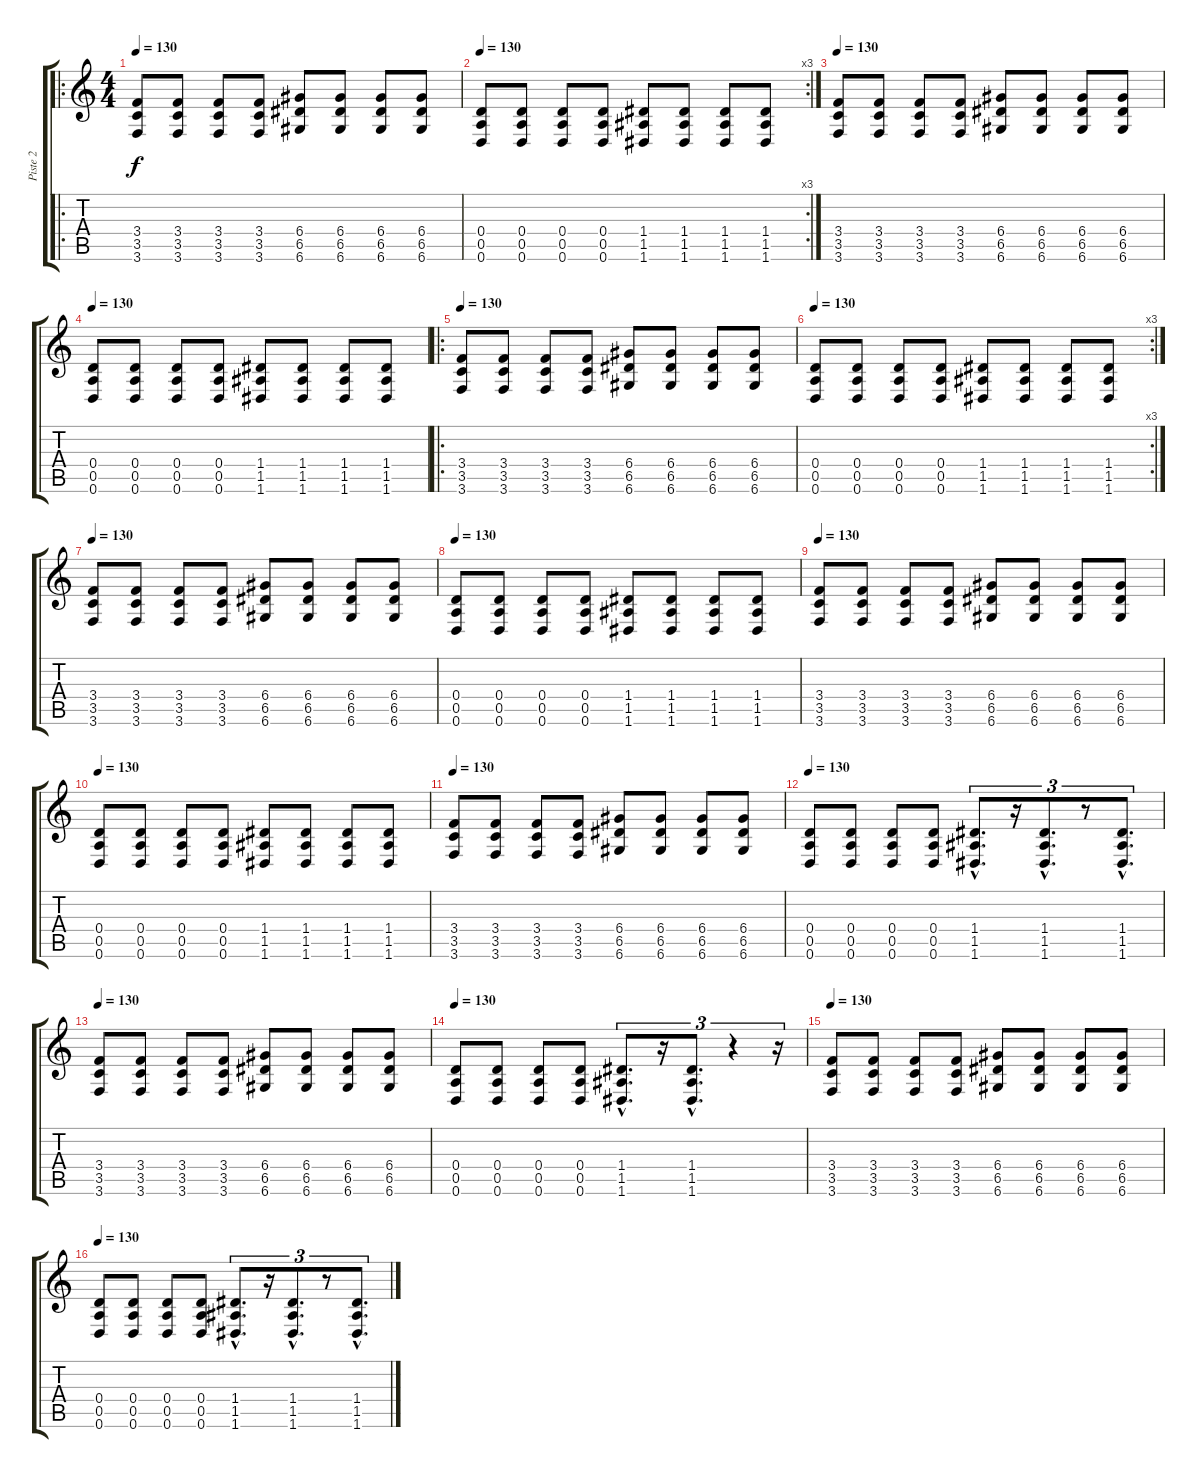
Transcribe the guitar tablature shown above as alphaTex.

\track ("Piste 2" "Piste 2") {instrument overdrivenguitar}
\staff {score tabs}
\tuning (E4 B3 G3 D3 A2 D2) {hide}
\ro
\ts (4 4)
\tempo 130
\clef g2
\ks c
(3.4 3.5 3.6).8{dy f} (3.4 3.5 3.6).8 (3.4 3.5 3.6).8 (3.4 3.5 3.6).8 (6.4 6.5 6.6).8 (6.4 6.5 6.6).8 (6.4 6.5 6.6).8 (6.4 6.5 6.6).8 |
\rc 3
\tempo 130
(0.4 0.5 0.6).8 (0.4 0.5 0.6).8 (0.4 0.5 0.6).8 (0.4 0.5 0.6).8 (1.4 1.5 1.6).8 (1.4 1.5 1.6).8 (1.4 1.5 1.6).8 (1.4 1.5 1.6).8 |
\tempo 130
(3.4 3.5 3.6).8 (3.4 3.5 3.6).8 (3.4 3.5 3.6).8 (3.4 3.5 3.6).8 (6.4 6.5 6.6).8 (6.4 6.5 6.6).8 (6.4 6.5 6.6).8 (6.4 6.5 6.6).8 |
\tempo 130
(0.4 0.5 0.6).8 (0.4 0.5 0.6).8 (0.4 0.5 0.6).8 (0.4 0.5 0.6).8 (1.4 1.5 1.6).8 (1.4 1.5 1.6).8 (1.4 1.5 1.6).8 (1.4 1.5 1.6).8 |
\ro
\tempo 130
(3.4 3.5 3.6).8 (3.4 3.5 3.6).8 (3.4 3.5 3.6).8 (3.4 3.5 3.6).8 (6.4 6.5 6.6).8 (6.4 6.5 6.6).8 (6.4 6.5 6.6).8 (6.4 6.5 6.6).8 |
\rc 3
\tempo 130
(0.4 0.5 0.6).8 (0.4 0.5 0.6).8 (0.4 0.5 0.6).8 (0.4 0.5 0.6).8 (1.4 1.5 1.6).8 (1.4 1.5 1.6).8 (1.4 1.5 1.6).8 (1.4 1.5 1.6).8 |
\tempo 130
(3.4 3.5 3.6).8 (3.4 3.5 3.6).8 (3.4 3.5 3.6).8 (3.4 3.5 3.6).8 (6.4 6.5 6.6).8 (6.4 6.5 6.6).8 (6.4 6.5 6.6).8 (6.4 6.5 6.6).8 |
\tempo 130
(0.4 0.5 0.6).8 (0.4 0.5 0.6).8 (0.4 0.5 0.6).8 (0.4 0.5 0.6).8 (1.4 1.5 1.6).8 (1.4 1.5 1.6).8 (1.4 1.5 1.6).8 (1.4 1.5 1.6).8 |
\tempo 130
(3.4 3.5 3.6).8 (3.4 3.5 3.6).8 (3.4 3.5 3.6).8 (3.4 3.5 3.6).8 (6.4 6.5 6.6).8 (6.4 6.5 6.6).8 (6.4 6.5 6.6).8 (6.4 6.5 6.6).8 |
\tempo 130
(0.4 0.5 0.6).8 (0.4 0.5 0.6).8 (0.4 0.5 0.6).8 (0.4 0.5 0.6).8 (1.4 1.5 1.6).8 (1.4 1.5 1.6).8 (1.4 1.5 1.6).8 (1.4 1.5 1.6).8 |
\tempo 130
(3.4 3.5 3.6).8 (3.4 3.5 3.6).8 (3.4 3.5 3.6).8 (3.4 3.5 3.6).8 (6.4 6.5 6.6).8 (6.4 6.5 6.6).8 (6.4 6.5 6.6).8 (6.4 6.5 6.6).8 |
\tempo 130
(0.4 0.5 0.6).8 (0.4 0.5 0.6).8 (0.4 0.5 0.6).8 (0.4 0.5 0.6).8 (1.4{hac} 1.5{hac} 1.6{hac}).8{d tu (3 2)} r.16{tu (3 2)} (1.4{hac} 1.5{hac} 1.6{hac}).8{d tu (3 2)} r.8{tu (3 2)} (1.4{hac} 1.5{hac} 1.6{hac}).8{d tu (3 2)} |
\tempo 130
(3.4 3.5 3.6).8 (3.4 3.5 3.6).8 (3.4 3.5 3.6).8 (3.4 3.5 3.6).8 (6.4 6.5 6.6).8 (6.4 6.5 6.6).8 (6.4 6.5 6.6).8 (6.4 6.5 6.6).8 |
\tempo 130
(0.4 0.5 0.6).8 (0.4 0.5 0.6).8 (0.4 0.5 0.6).8 (0.4 0.5 0.6).8 (1.4{hac} 1.5{hac} 1.6{hac}).8{d tu (3 2)} r.16{tu (3 2)} (1.4{hac} 1.5{hac} 1.6{hac}).8{d tu (3 2)} r.4{tu (3 2)} r.16{tu (3 2)} |
\tempo 130
(3.4 3.5 3.6).8 (3.4 3.5 3.6).8 (3.4 3.5 3.6).8 (3.4 3.5 3.6).8 (6.4 6.5 6.6).8 (6.4 6.5 6.6).8 (6.4 6.5 6.6).8 (6.4 6.5 6.6).8 |
\tempo 130
(0.4 0.5 0.6).8 (0.4 0.5 0.6).8 (0.4 0.5 0.6).8 (0.4 0.5 0.6).8 (1.4{hac} 1.5{hac} 1.6{hac}).8{d tu (3 2)} r.16{tu (3 2)} (1.4{hac} 1.5{hac} 1.6{hac}).8{d tu (3 2)} r.8{tu (3 2)} (1.4{hac} 1.5{hac} 1.6{hac}).8{d tu (3 2)}
